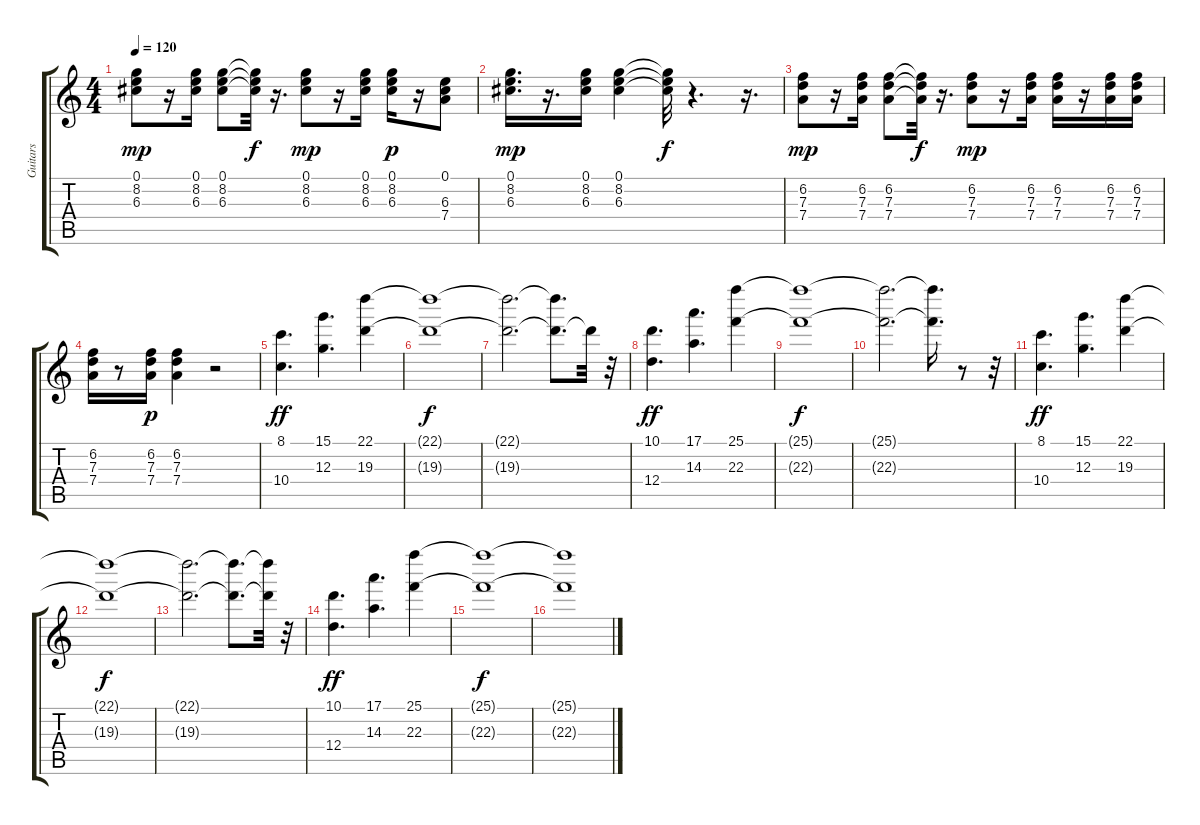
\track ("Guitars             " "Guitars   ") {instrument overdrivenguitar}
\staff {score tabs}
\tuning (E4 B3 G3 D3 A2 E2) {hide}
\ts (4 4)
\tempo 120
\clef g2
\ks c
(0.1 8.2 6.3).8{dy mp} r.16 (0.1 8.2 6.3).16 (0.1 8.2 6.3).8 (0.1{t} 8.2{t} 6.3{t}).32{dy f} r.16{d} (0.1 8.2 6.3).8{dy mp} r.16 (0.1 8.2 6.3).16 (0.1 8.2 6.3).16{dy p} r.16 (0.1 6.3 7.4).8 |
(0.1 8.2 6.3).16{d dy mp} r.16{d} (0.1 8.2 6.3).16 (0.1 8.2 6.3).4 (0.1{t} 8.2{t} 6.3{t}).32{dy f} r.4{d} r.16{d} |
(6.2 7.3 7.4).8{dy mp} r.16 (6.2 7.3 7.4).16 (6.2 7.3 7.4).8 (6.2{t} 7.3{t} 7.4{t}).32{dy f} r.16{d} (6.2 7.3 7.4).8{dy mp} r.16 (6.2 7.3 7.4).16 (6.2 7.3 7.4).16 r.16 (6.2 7.3 7.4).16 (6.2 7.3 7.4).16 |
(6.2 7.3 7.4).16 r.8 (6.2 7.3 7.4).16{dy p} (6.2 7.3 7.4).4 r.2 |
(8.1 10.4).4{d dy ff} (15.1 12.3).4{d} (22.1 19.3).4 |
(22.1{t} 19.3{t}).1{dy f} |
(22.1{t} 19.3{t}).2{d} (22.1{t} 19.3{t}).8{d} 19.3{t}.32 r.32 |
(10.1 12.4).4{d dy ff} (17.1 14.3).4{d} (25.1 22.3).4 |
(25.1{t} 22.3{t}).1{dy f} |
(25.1{t} 22.3{t}).2{d} (25.1{t} 22.3{t}).16{d} r.8 r.32 |
(8.1 10.4).4{d dy ff} (15.1 12.3).4{d} (22.1 19.3).4 |
(22.1{t} 19.3{t}).1{dy f} |
(22.1{t} 19.3{t}).2{d} (22.1{t} 19.3{t}).8{d} (22.1{t} 19.3{t}).32 r.32 |
(10.1 12.4).4{d dy ff} (17.1 14.3).4{d} (25.1 22.3).4 |
(25.1{t} 22.3{t}).1{dy f} |
(25.1{t} 22.3{t}).1
